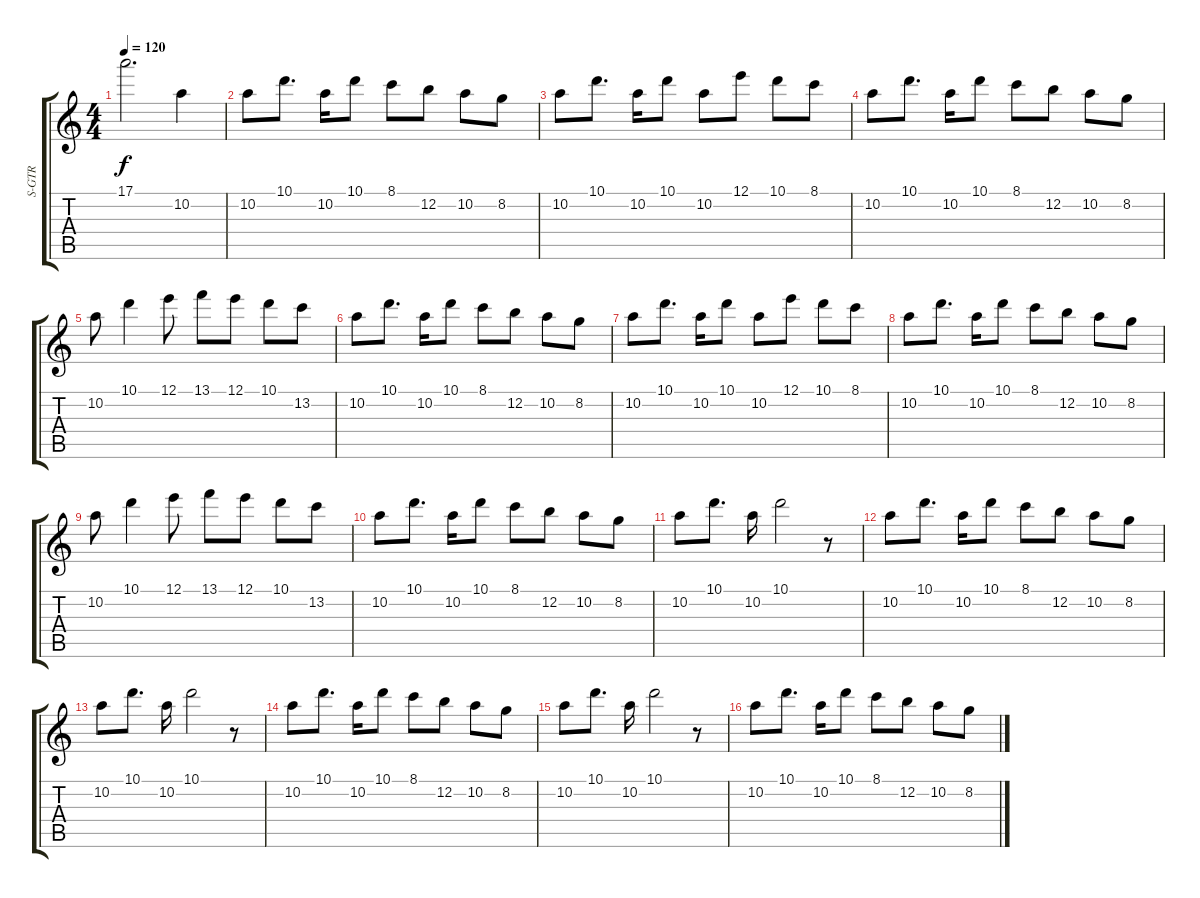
\track ("S-GTR" "S-GTR") {instrument overdrivenguitar}
\staff {score tabs}
\tuning (E4 B3 G3 D3 A2 E2) {hide}
\ts (4 4)
\tempo 120
\clef g2
\ks c
17.1.2{d dy f} 10.2.4 |
10.2.8 10.1.8{d} 10.2.16 10.1.8 8.1.8 12.2.8 10.2.8 8.2.8 |
10.2.8 10.1.8{d} 10.2.16 10.1.8 10.2.8 12.1.8 10.1.8 8.1.8 |
10.2.8 10.1.8{d} 10.2.16 10.1.8 8.1.8 12.2.8 10.2.8 8.2.8 |
10.2.8 10.1.4 12.1.8 13.1.8 12.1.8 10.1.8 13.2.8 |
10.2.8 10.1.8{d} 10.2.16 10.1.8 8.1.8 12.2.8 10.2.8 8.2.8 |
10.2.8 10.1.8{d} 10.2.16 10.1.8 10.2.8 12.1.8 10.1.8 8.1.8 |
10.2.8 10.1.8{d} 10.2.16 10.1.8 8.1.8 12.2.8 10.2.8 8.2.8 |
10.2.8 10.1.4 12.1.8 13.1.8 12.1.8 10.1.8 13.2.8 |
10.2.8 10.1.8{d} 10.2.16 10.1.8 8.1.8 12.2.8 10.2.8 8.2.8 |
10.2.8 10.1.8{d} 10.2.16 10.1.2 r.8 |
10.2.8 10.1.8{d} 10.2.16 10.1.8 8.1.8 12.2.8 10.2.8 8.2.8 |
10.2.8 10.1.8{d} 10.2.16 10.1.2 r.8 |
10.2.8 10.1.8{d} 10.2.16 10.1.8 8.1.8 12.2.8 10.2.8 8.2.8 |
10.2.8 10.1.8{d} 10.2.16 10.1.2 r.8 |
10.2.8 10.1.8{d} 10.2.16 10.1.8 8.1.8 12.2.8 10.2.8 8.2.8
